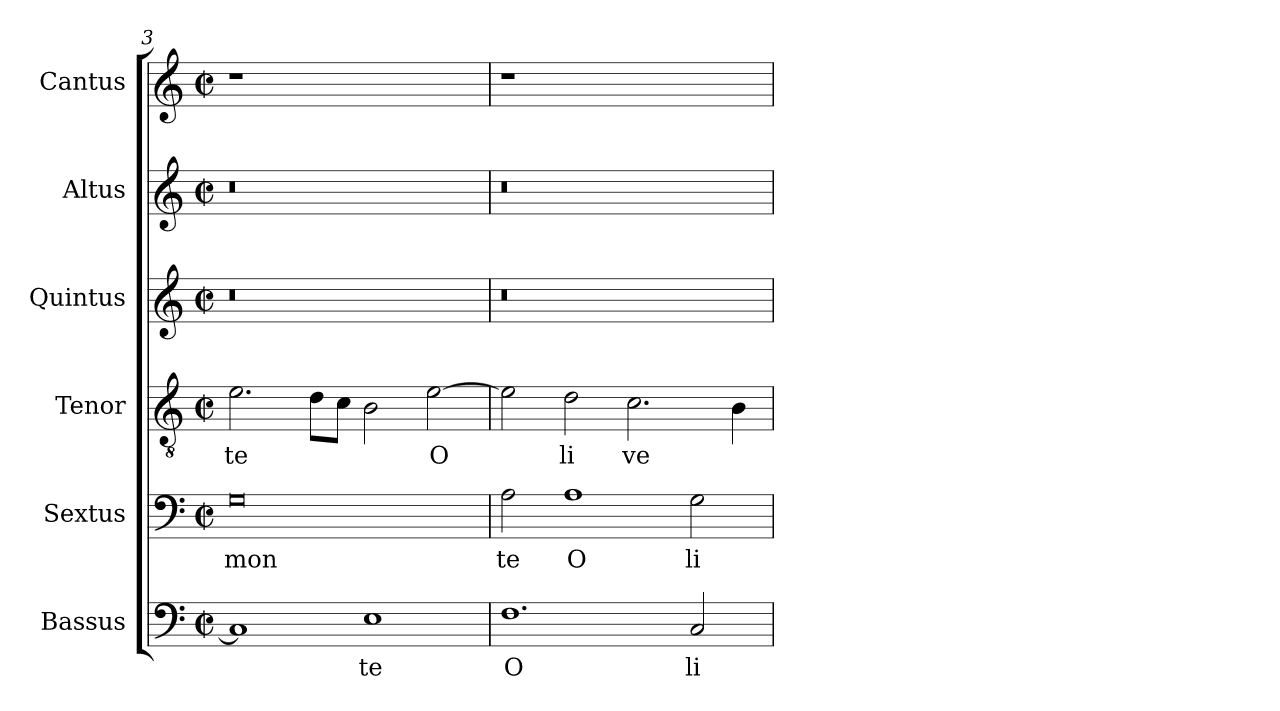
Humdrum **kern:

**kern	**text	**kern	**text	**kern	**text	**kern	**kern	**kern
*part6	*part6	*part5	*part5	*part4	*part4	*part3	*part2	*part1
*staff6	*staff6	*staff5	*staff5	*staff4	*staff4	*staff3	*staff2	*staff1
*I"Bassus	*	*I"Sextus	*	*I"Tenor	*	*I"Quintus	*I"Altus	*I"Cantus
*clefF4	*	*clefF4	*	*clefGv2	*	*clefG2	*clefG2	*clefG2
*k[]	*	*k[]	*	*k[]	*	*k[]	*k[]	*k[]
*C:	*	*C:	*	*C:	*	*C:	*C:	*C:
*M2/2	*	*M2/2	*	*M2/2	*	*M2/2	*M2/2	*M2/2
*met(c|)	*	*met(c|)	*	*met(c|)	*	*met(c|)	*met(c|)	*met(c|)
=3	=3	=3	=3	=3	=3	=3	=3	=3
!	!LO:LY:b:cj	!	!LO:LY:b:cj	!	!LO:LY:b:cj	!	!	!
1C]	.	0G	mon	2.e\	te	0r	0r	1r
!	!	!	!	!	!LO:LY:b:cj	!	!	!
.	.	.	.	8d\L	.	.	.	.
!	!	!	!	!	!LO:LY:b:cj	!	!	!
.	.	.	.	8c\J	.	.	.	.
!	!LO:LY:b:cj	!	!	!	!LO:LY:b:cj	!	!	!
1E	te	.	.	2B\	.	.	.	1ryy
!	!	!	!	!	!LO:LY:b:cj	!	!	!
.	.	.	.	[>2e\	O	.	.	.
=4	=4	=4	=4	=4	=4	=4	=4	=4
!	!LO:LY:b:cj	!	!LO:LY:b:cj	!	!LO:LY:b:cj	!	!	!
1.F	O	2A\	te	2e\]	.	0r	0r	1r
!	!	!	!LO:LY:b:cj	!	!LO:LY:b:cj	!	!	!
.	.	1A	O	2d\	li	.	.	.
!	!	!	!	!	!LO:LY:b:cj	!	!	!
.	.	.	.	2.c\	ve	.	.	1ryy
!	!LO:LY:b:cj	!	!LO:LY:b:cj	!	!	!	!	!
2C/	li	2G\	li	.	.	.	.	.
!	!	!	!	!	!LO:LY:b:cj	!	!	!
.	.	.	.	4B\	.	.	.	.
=	=	=	=	=	=	=	=	=
*-	*-	*-	*-	*-	*-	*-	*-	*-
